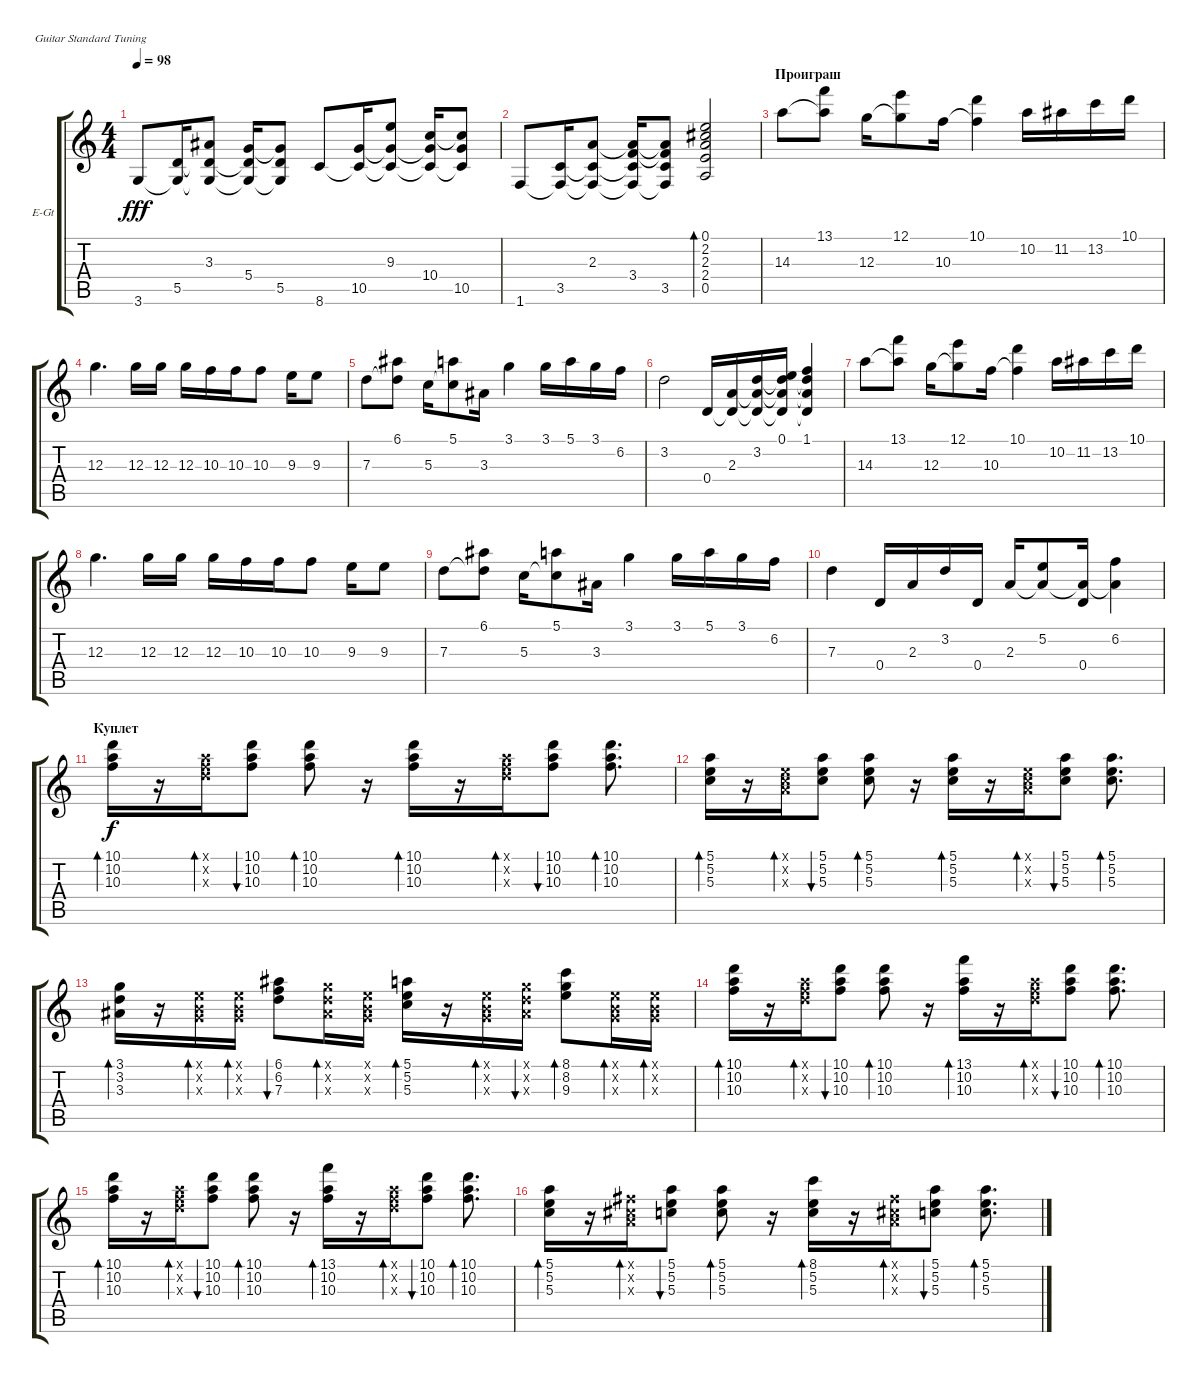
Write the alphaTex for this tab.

\defaultSystemsLayout 4
\bracketExtendMode groupsimilarinstruments
\firstSystemTrackNameOrientation horizontal
\otherSystemsTrackNameOrientation horizontal
\track ("Г. Каспарян" "E-Gt") {instrument electricguitarclean}
\staff {score tabs}
\tuning (E4 B3 G3 D3 A2 E2)
\ts (4 4)
\tempo 98
\clef g2
\ks c
3.6.8{dy fff} (5.5 3.6{t}).16 (3.3 3.6{t} 5.5{t}).8 (5.4 3.6{t} 5.5{t}).16 (5.5 3.6{t} 5.4{t}).8 8.6.8 (10.5 8.6{t}).16 (9.3 8.6{t} 10.5{t}).8 (10.4 8.6{t} 10.5{t}).16 (10.5 8.6{t} 10.4{t}).8 |
1.6.8 (3.5 1.6{t}).16 (2.3 1.6{t} 3.5{t}).8 (3.4 1.6{t} 3.5{t} 2.3{t}).16 (3.5 1.6{t} 3.4{t} 2.3{t}).8 (0.5 2.4 2.3 2.2 0.1).2{bd 200} |
\section ("" "Проиграш")
14.3.8 (13.1 14.3{t}).8 12.3.16 (12.1 12.3{t}).8 10.3.16 (10.1 10.3{t}).4 10.2.16 11.2.16 13.2.16 10.1.16 |
12.3.4{d} 12.3.16 12.3.16 12.3.16 10.3.16 10.3.16 10.3.8 9.3.16 9.3.8 |
7.3.8 (6.1 7.3{t}).8 5.3.16 (5.1 5.3{t}).8 3.3.16 3.1.4 3.1.16 5.1.16 3.1.16 6.2.16 |
3.2.2 0.4.16 (2.3 0.4{t}).16 (3.2 0.4{t} 2.3{t}).16 (0.1 0.4{t} 2.3{t} 3.2{t}).16 (1.1 0.4{t} 2.3{t} 3.2{t}).4 |
14.3.8 (13.1 14.3{t}).8 12.3.16 (12.1 12.3{t}).8 10.3.16 (10.1 10.3{t}).4 10.2.16 11.2.16 13.2.16 10.1.16 |
12.3.4{d} 12.3.16 12.3.16 12.3.16 10.3.16 10.3.16 10.3.8 9.3.16 9.3.8 |
7.3.8 (6.1 7.3{t}).8 5.3.16 (5.1 5.3{t}).8 3.3.16 3.1.4 3.1.16 5.1.16 3.1.16 6.2.16 |
7.3.4 0.4.16 2.3.16 3.2.16 0.4.16 2.3.16 (5.2 2.3{t}).8 (0.4 2.3{t}).16 (6.2 2.3{t}).4 |
\section ("" "Куплет")
(10.3 10.2 10.1).16{bd 30 dy f} r.16 (7.3{x} 6.2{x} 5.1{x}).16{bd 30} (10.3 10.2 10.1).8{bu 31} (10.3 10.2 10.1).8{bd 30} r.16 (10.3 10.2 10.1).16{bd 30} r.16 (7.3{x} 6.2{x} 5.1{x}).16{bd 30} (10.3 10.2 10.1).8{bu 31} (10.3 10.2 10.1).8{d bd 30} |
(5.3 5.2 5.1).16{bd 30} r.16 (2.3{x} 1.2{x} 0.1{x}).16{bd 30} (5.3 5.2 5.1).8{bu 31} (5.3 5.2 5.1).8{bd 30} r.16 (5.3 5.2 5.1).16{bd 30} r.16 (2.3{x} 1.2{x} 0.1{x}).16{bd 30} (5.3 5.2 5.1).8{bu 31} (5.3 5.2 5.1).8{d bd 30} |
(3.3 3.2 3.1).16{bd 30} r.16 (0.3{x} 0.2{x} 0.1{x}).16{bd 30} (0.3{x} 0.2{x} 0.1{x}).16{bd 30} (7.3 6.2 6.1).8{bu 31} (3.3{x} 3.2{x} 3.1{x}).16{bd 30} (0.3{x} 0.2{x} 0.1{x}).16 (5.3 5.2 5.1).16{bd 30} r.16 (0.3{x} 0.2{x} 0.1{x}).16{bd 30} (3.3{x} 3.2{x} 3.1{x}).16{bu 31} (9.3 8.2 8.1).8{bd 30} (0.3{x} 0.2{x} 0.1{x}).16{bd 31} (0.3{x} 0.2{x} 0.1{x}).16{bd 31} |
(10.3 10.2 10.1).16{bd 30} r.16 (7.3{x} 6.2{x} 5.1{x}).16{bd 30} (10.3 10.2 10.1).8{bu 31} (10.3 10.2 10.1).8{bd 30} r.16 (10.3 10.2 13.1).16{bd 30} r.16 (7.3{x} 6.2{x} 5.1{x}).16{bd 30} (10.3 10.2 10.1).8{bu 31} (10.3 10.2 10.1).8{d bd 30} |
(10.3 10.2 10.1).16{bd 30} r.16 (7.3{x} 6.2{x} 5.1{x}).16{bd 30} (10.3 10.2 10.1).8{bu 31} (10.3 10.2 10.1).8{bd 30} r.16 (10.3 10.2 13.1).16{bd 30} r.16 (7.3{x} 6.2{x} 5.1{x}).16{bd 30} (10.3 10.2 10.1).8{bu 31} (10.3 10.2 10.1).8{d bd 30} |
(5.3 5.2 5.1).16{bd 30} r.16 (2.3{x} 2.2{x} 2.1{x}).16{bd 30} (5.3 5.2 5.1).8{bu 31} (5.3 5.2 5.1).8{bd 30} r.16 (5.3 5.2 8.1).16{bd 30} r.16 (2.3{x} 2.2{x} 2.1{x}).16{bd 30} (5.3 5.2 5.1).8{bu 31} (5.3 5.2 5.1).8{d bd 30}
